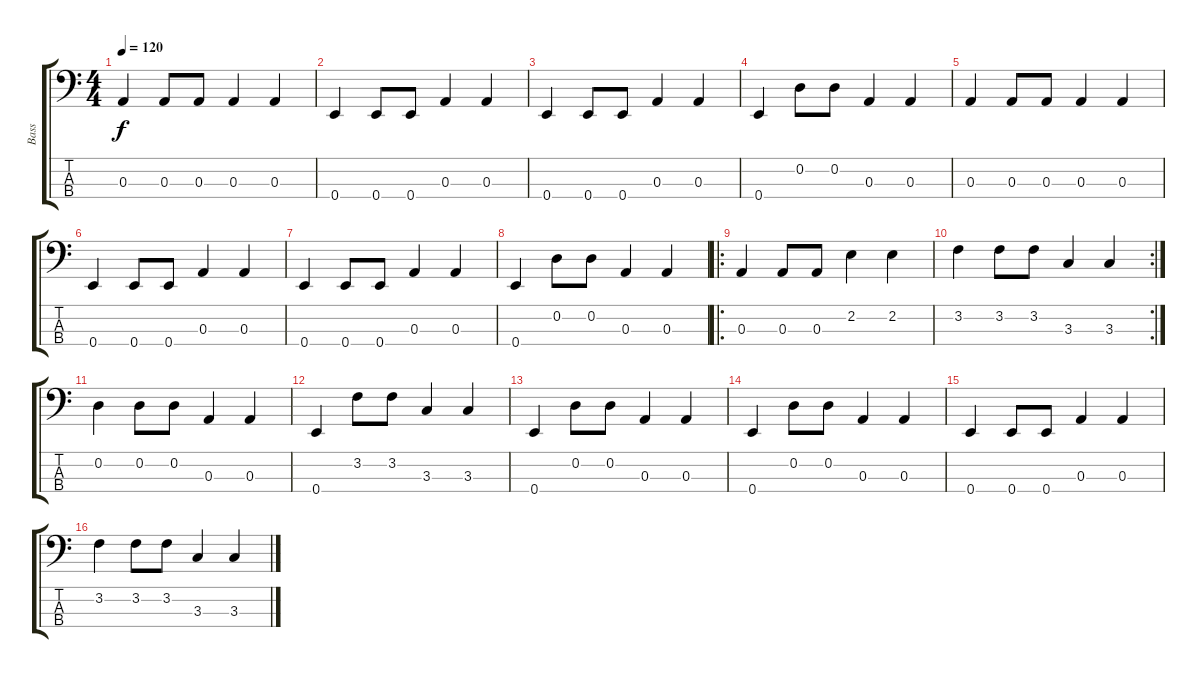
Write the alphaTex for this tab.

\track ("Bass" "Bass") {instrument electricbasspick}
\staff {score tabs}
\tuning (G2 D2 A1 E1) {hide}
\ts (4 4)
\tempo 120
\clef f4
\ks c
0.3.4{dy f instrument electricbasspick} 0.3.8 0.3.8 0.3.4 0.3.4 |
0.4.4 0.4.8 0.4.8 0.3.4 0.3.4 |
0.4.4 0.4.8 0.4.8 0.3.4 0.3.4 |
0.4.4 0.2.8 0.2.8 0.3.4 0.3.4 |
0.3.4 0.3.8 0.3.8 0.3.4 0.3.4 |
0.4.4 0.4.8 0.4.8 0.3.4 0.3.4 |
0.4.4 0.4.8 0.4.8 0.3.4 0.3.4 |
0.4.4 0.2.8 0.2.8 0.3.4 0.3.4 |
\ro
0.3.4 0.3.8 0.3.8 2.2.4 2.2.4 |
\rc 2
3.2.4 3.2.8 3.2.8 3.3.4 3.3.4 |
0.2.4 0.2.8 0.2.8 0.3.4 0.3.4 |
0.4.4 3.2.8 3.2.8 3.3.4 3.3.4 |
0.4.4 0.2.8 0.2.8 0.3.4 0.3.4 |
0.4.4 0.2.8 0.2.8 0.3.4 0.3.4 |
0.4.4 0.4.8 0.4.8 0.3.4 0.3.4 |
3.2.4 3.2.8 3.2.8 3.3.4 3.3.4
